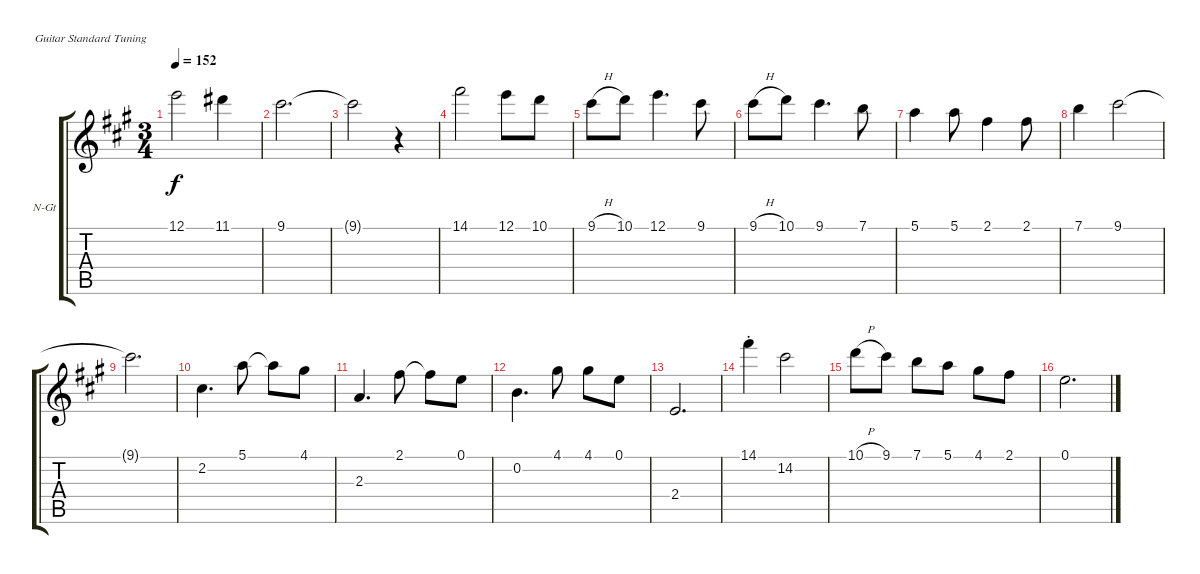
\bracketExtendMode groupsimilarinstruments
\firstSystemTrackNameOrientation horizontal
\otherSystemsTrackNameOrientation horizontal
\track ("Guitar 1" "N-Gt") {instrument acousticguitarnylon}
\staff {score tabs}
\tuning (E4 B3 G3 D3 A2 E2)
\ts (3 4)
\tempo 152
\clef g2
\ks a
12.1.2{dy f} 11.1.4 |
9.1.2{d} |
9.1{t}.2 r.4 |
14.1.2 12.1.8 10.1.8 |
9.1{h}.8 10.1.8 12.1.4{d} 9.1.8 |
9.1{h}.8 10.1.8 9.1.4{d} 7.1.8 |
5.1.4 5.1.8 2.1.4 2.1.8 |
7.1.4 9.1.2 |
9.1{t}.2{d} |
2.2.4{d} 5.1.8 5.1{t}.8 4.1.8 |
2.3.4{d} 2.1.8 2.1{t}.8 0.1.8 |
0.2.4{d} 4.1.8 4.1.8 0.1.8 |
2.4.2{d} |
14.1{st}.4 14.2.2 |
10.1{h}.8 9.1.8 7.1.8 5.1.8 4.1.8 2.1.8 |
0.1.2{d}
